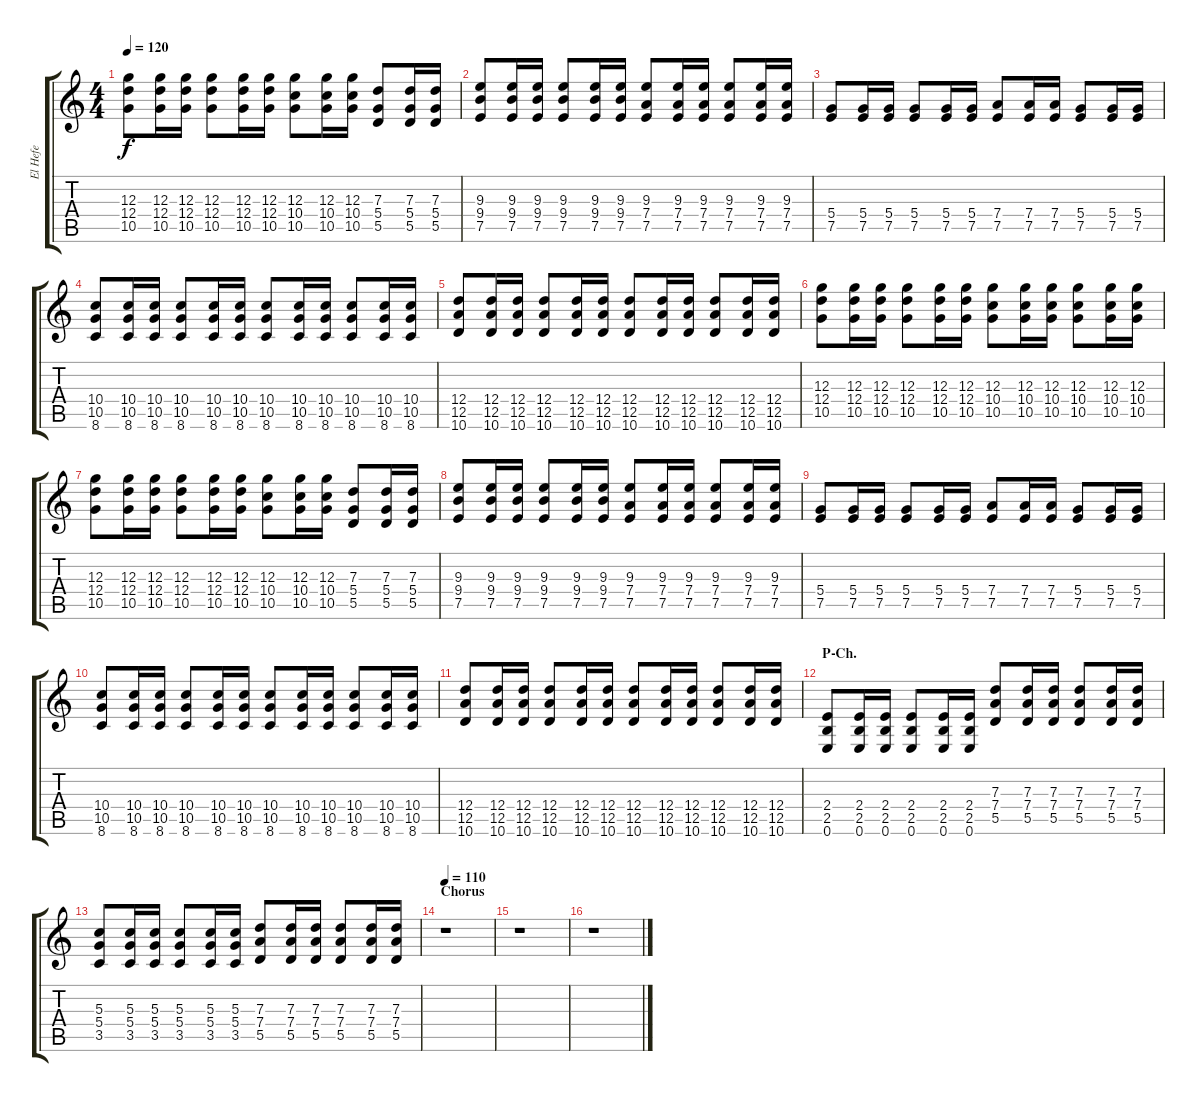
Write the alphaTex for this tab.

\track ("El Hefe" "El Hefe") {instrument overdrivenguitar}
\staff {score tabs}
\tuning (E4 B3 G3 D3 A2 E2) {hide}
\ts (4 4)
\tempo 120
\clef g2
\ks c
(12.3 12.4 10.5).8{dy f} (12.3 12.4 10.5).16 (12.3 12.4 10.5).16 (12.3 12.4 10.5).8 (12.3 12.4 10.5).16 (12.3 12.4 10.5).16 (12.3 10.4 10.5).8 (12.3 10.4 10.5).16 (12.3 10.4 10.5).16 (7.3 5.4 5.5).8 (7.3 5.4 5.5).16 (7.3 5.4 5.5).16 |
(9.3 9.4 7.5).8 (9.3 9.4 7.5).16 (9.3 9.4 7.5).16 (9.3 9.4 7.5).8 (9.3 9.4 7.5).16 (9.3 9.4 7.5).16 (9.3 7.4 7.5).8 (9.3 7.4 7.5).16 (9.3 7.4 7.5).16 (9.3 7.4 7.5).8 (9.3 7.4 7.5).16 (9.3 7.4 7.5).16 |
(5.4 7.5).8 (5.4 7.5).16 (5.4 7.5).16 (5.4 7.5).8 (5.4 7.5).16 (5.4 7.5).16 (7.4 7.5).8 (7.4 7.5).16 (7.4 7.5).16 (5.4 7.5).8 (5.4 7.5).16 (5.4 7.5).16 |
(10.4 10.5 8.6).8 (10.4 10.5 8.6).16 (10.4 10.5 8.6).16 (10.4 10.5 8.6).8 (10.4 10.5 8.6).16 (10.4 10.5 8.6).16 (10.4 10.5 8.6).8 (10.4 10.5 8.6).16 (10.4 10.5 8.6).16 (10.4 10.5 8.6).8 (10.4 10.5 8.6).16 (10.4 10.5 8.6).16 |
(12.4 12.5 10.6).8 (12.4 12.5 10.6).16 (12.4 12.5 10.6).16 (12.4 12.5 10.6).8 (12.4 12.5 10.6).16 (12.4 12.5 10.6).16 (12.4 12.5 10.6).8 (12.4 12.5 10.6).16 (12.4 12.5 10.6).16 (12.4 12.5 10.6).8 (12.4 12.5 10.6).16 (12.4 12.5 10.6).16 |
(12.3 12.4 10.5).8 (12.3 12.4 10.5).16 (12.3 12.4 10.5).16 (12.3 12.4 10.5).8 (12.3 12.4 10.5).16 (12.3 12.4 10.5).16 (12.3 10.4 10.5).8 (12.3 10.4 10.5).16 (12.3 10.4 10.5).16 (12.3 10.4 10.5).8 (12.3 10.4 10.5).16 (12.3 10.4 10.5).16 |
(12.3 12.4 10.5).8 (12.3 12.4 10.5).16 (12.3 12.4 10.5).16 (12.3 12.4 10.5).8 (12.3 12.4 10.5).16 (12.3 12.4 10.5).16 (12.3 10.4 10.5).8 (12.3 10.4 10.5).16 (12.3 10.4 10.5).16 (7.3 5.4 5.5).8 (7.3 5.4 5.5).16 (7.3 5.4 5.5).16 |
(9.3 9.4 7.5).8 (9.3 9.4 7.5).16 (9.3 9.4 7.5).16 (9.3 9.4 7.5).8 (9.3 9.4 7.5).16 (9.3 9.4 7.5).16 (9.3 7.4 7.5).8 (9.3 7.4 7.5).16 (9.3 7.4 7.5).16 (9.3 7.4 7.5).8 (9.3 7.4 7.5).16 (9.3 7.4 7.5).16 |
(5.4 7.5).8 (5.4 7.5).16 (5.4 7.5).16 (5.4 7.5).8 (5.4 7.5).16 (5.4 7.5).16 (7.4 7.5).8 (7.4 7.5).16 (7.4 7.5).16 (5.4 7.5).8 (5.4 7.5).16 (5.4 7.5).16 |
(10.4 10.5 8.6).8 (10.4 10.5 8.6).16 (10.4 10.5 8.6).16 (10.4 10.5 8.6).8 (10.4 10.5 8.6).16 (10.4 10.5 8.6).16 (10.4 10.5 8.6).8 (10.4 10.5 8.6).16 (10.4 10.5 8.6).16 (10.4 10.5 8.6).8 (10.4 10.5 8.6).16 (10.4 10.5 8.6).16 |
(12.4 12.5 10.6).8 (12.4 12.5 10.6).16 (12.4 12.5 10.6).16 (12.4 12.5 10.6).8 (12.4 12.5 10.6).16 (12.4 12.5 10.6).16 (12.4 12.5 10.6).8 (12.4 12.5 10.6).16 (12.4 12.5 10.6).16 (12.4 12.5 10.6).8 (12.4 12.5 10.6).16 (12.4 12.5 10.6).16 |
\section ("" "P-Ch.")
(2.4 2.5 0.6).8 (2.4 2.5 0.6).16 (2.4 2.5 0.6).16 (2.4 2.5 0.6).8 (2.4 2.5 0.6).16 (2.4 2.5 0.6).16 (7.3 7.4 5.5).8 (7.3 7.4 5.5).16 (7.3 7.4 5.5).16 (7.3 7.4 5.5).8 (7.3 7.4 5.5).16 (7.3 7.4 5.5).16 |
(5.3 5.4 3.5).8 (5.3 5.4 3.5).16 (5.3 5.4 3.5).16 (5.3 5.4 3.5).8 (5.3 5.4 3.5).16 (5.3 5.4 3.5).16 (7.3 7.4 5.5).8 (7.3 7.4 5.5).16 (7.3 7.4 5.5).16 (7.3 7.4 5.5).8 (7.3 7.4 5.5).16 (7.3 7.4 5.5).16 |
\section ("" "Chorus")
\tempo 110
r.1 |
r.1 |
r.1
